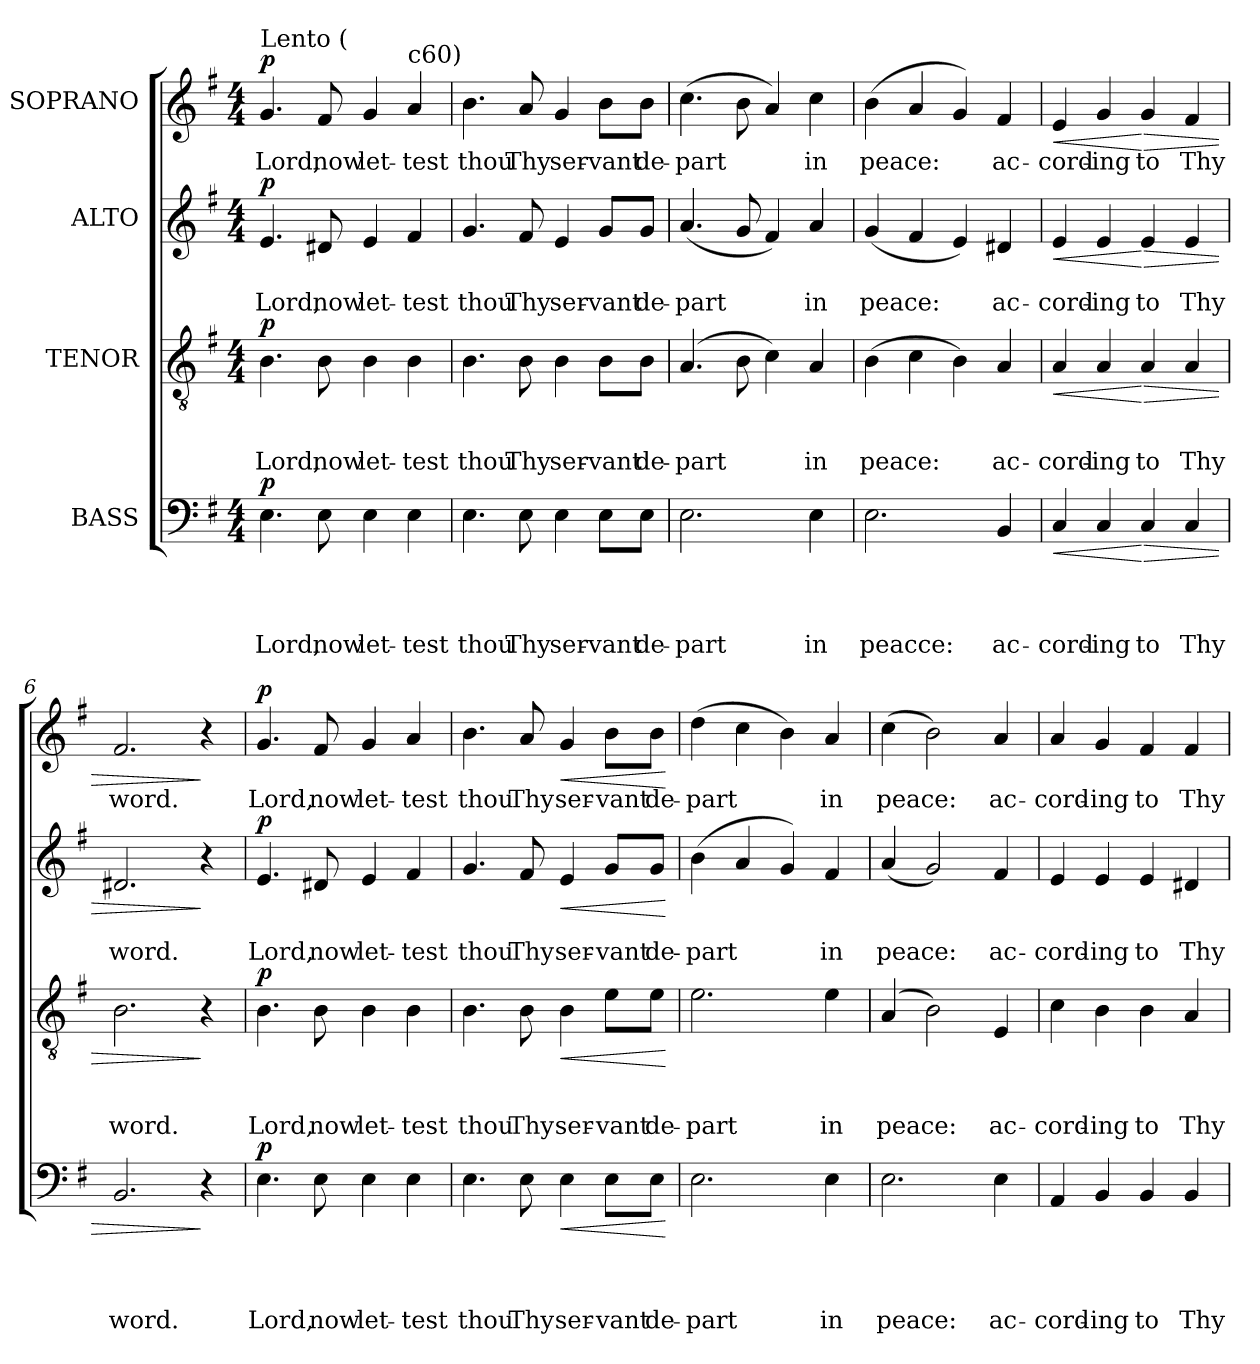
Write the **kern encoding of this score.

**kern	**text	**text	**text	**text	**dynam	**kern	**text	**text	**text	**dynam	**kern	**text	**text	**dynam	**kern	**text	**dynam
*part4	*part4	*part4	*part4	*part4	*part4	*part3	*part3	*part3	*part3	*part3	*part2	*part2	*part2	*part2	*part1	*part1	*part1
*staff4	*staff4	*staff4	*staff4	*staff4	*staff4	*staff3	*staff3	*staff3	*staff3	*staff3	*staff2	*staff2	*staff2	*staff2	*staff1	*staff1	*staff1
*I"BASS	*	*	*	*	*	*I"TENOR	*	*	*	*	*I"ALTO	*	*	*	*I"SOPRANO	*	*
*clefF4	*	*	*	*	*	*clefGv2	*	*	*	*	*clefG2	*	*	*	*clefG2	*	*
*k[f#]	*	*	*	*	*	*k[f#]	*	*	*	*	*k[f#]	*	*	*	*k[f#]	*	*
*G:	*	*	*	*	*	*G:	*	*	*	*	*G:	*	*	*	*G:	*	*
*M4/4	*	*	*	*	*	*M4/4	*	*	*	*	*M4/4	*	*	*	*M4/4	*	*
*MM90	*	*	*	*	*	*MM90	*	*	*	*	*MM90	*	*	*	*MM90	*	*
=1	=1	=1	=1	=1	=1	=1	=1	=1	=1	=1	=1	=1	=1	=1	=1	=1	=1
!	!	!	!	!	!	!	!	!	!	!	!	!	!	!	!LO:TX:a:t=Lento (	!	!
!	!	!	!	!LO:LY:b	!LO:DY:a	!	!	!	!LO:LY:b	!LO:DY:a	!	!	!LO:LY:b	!LO:DY:a	!	!LO:LY:b	!LO:DY:a
4.E\	.	.	.	Lord,	p	4.B\	.	.	Lord,	p	4.e/	.	Lord,	p	4.g/	Lord,	p
!	!	!	!	!LO:LY:b	!	!	!	!	!LO:LY:b	!	!	!	!LO:LY:b	!	!	!LO:LY:b	!
8E\	.	.	.	now	.	8B\	.	.	now	.	8d#X/	.	now	.	8f#/	now	.
!	!	!	!	!LO:LY:b	!	!	!	!	!LO:LY:b	!	!	!	!LO:LY:b	!	!	!LO:LY:b	!
4E\	.	.	.	let-	.	4B\	.	.	let-	.	4e/	.	let-	.	4g/	let-	.
!	!	!	!	!	!	!	!	!	!	!	!	!	!	!	!LO:TX:a:t=c60)	!	!
!	!	!	!	!LO:LY:b	!	!	!	!	!LO:LY:b	!	!	!	!LO:LY:b	!	!	!LO:LY:b	!
4E\	.	.	.	-test	.	4B\	.	.	-test	.	4f#/	.	-test	.	4a/	-test	.
=2	=2	=2	=2	=2	=2	=2	=2	=2	=2	=2	=2	=2	=2	=2	=2	=2	=2
!	!	!	!	!LO:LY:b	!	!	!	!	!LO:LY:b	!	!	!	!LO:LY:b	!	!	!LO:LY:b	!
4.E\	.	.	.	thou	.	4.B\	.	.	thou	.	4.g/	.	thou	.	4.b\	thou	.
!	!	!	!	!LO:LY:b	!	!	!	!	!LO:LY:b	!	!	!	!LO:LY:b	!	!	!LO:LY:b	!
8E\	.	.	.	Thy	.	8B\	.	.	Thy	.	8f#/	.	Thy	.	8a/	Thy	.
!	!	!	!	!LO:LY:b	!	!	!	!	!LO:LY:b	!	!	!	!LO:LY:b	!	!	!LO:LY:b	!
4E\	.	.	.	ser-	.	4B\	.	.	ser-	.	4e/	.	ser-	.	4g/	ser-	.
!	!	!	!	!LO:LY:b	!	!	!	!	!LO:LY:b	!	!	!	!LO:LY:b	!	!	!LO:LY:b	!
8E\L	.	.	.	-vant	.	8B\L	.	.	-vant	.	8g/L	.	-vant	.	8b\L	-vant	.
!	!	!	!	!LO:LY:b	!	!	!	!	!LO:LY:b	!	!	!	!LO:LY:b	!	!	!LO:LY:b	!
8E\J	.	.	.	de-	.	8B\J	.	.	de-	.	8g/J	.	de-	.	8b\J	de-	.
=3	=3	=3	=3	=3	=3	=3	=3	=3	=3	=3	=3	=3	=3	=3	=3	=3	=3
!	!	!	!	!LO:LY:b	!	!	!	!	!LO:LY:b	!	!	!	!LO:LY:b	!	!	!LO:LY:b	!
2.E\	.	.	.	-part	.	(4.A/	.	.	-part	.	(<4.a/	.	-part	.	(>4.cc\	-part	.
.	.	.	.	.	.	8B\	.	.	.	.	8g/	.	.	.	8b\	.	.
.	.	.	.	.	.	4c\)	.	.	.	.	4f#/)	.	.	.	4a/)	.	.
!	!	!	!	!LO:LY:b	!	!	!	!	!LO:LY:b	!	!	!	!LO:LY:b	!	!	!LO:LY:b	!
4E\	.	.	.	in	.	4A/	.	.	in	.	4a/	.	in	.	4cc\	in	.
=4	=4	=4	=4	=4	=4	=4	=4	=4	=4	=4	=4	=4	=4	=4	=4	=4	=4
!	!	!	!	!LO:LY:b	!	!	!	!	!LO:LY:b	!	!	!	!LO:LY:b	!	!	!LO:LY:b	!
2.E\	.	.	.	peacce:	.	(>4B\	.	.	peace:	.	(<4g/	.	peace:	.	(>4b\	peace:	.
.	.	.	.	.	.	4c\	.	.	.	.	4f#/	.	.	.	4a/	.	.
.	.	.	.	.	.	4B\)	.	.	.	.	4e/)	.	.	.	4g/)	.	.
!	!	!	!	!LO:LY:b	!	!	!	!	!LO:LY:b	!	!	!	!LO:LY:b	!	!	!LO:LY:b	!
4BB/	.	.	.	ac-	.	4A/	.	.	ac-	.	4d#X/	.	ac-	.	4f#/	ac-	.
!!LO:LB:g=z
=5	=5	=5	=5	=5	=5	=5	=5	=5	=5	=5	=5	=5	=5	=5	=5	=5	=5
!	!	!	!	!LO:LY:b	!LO:HP:b	!	!	!	!LO:LY:b	!LO:HP:b	!	!	!LO:LY:b	!LO:HP:b	!	!LO:LY:b	!LO:HP:b
4C/	.	.	.	-cord-	<	4A/	.	.	-cord-	<	4e/	.	-cord-	<	4e/	-cord-	<
!	!	!	!	!LO:LY:b	!	!	!	!	!LO:LY:b	!	!	!	!LO:LY:b	!	!	!LO:LY:b	!
4C/	.	.	.	-ing	.	4A/	.	.	-ing	.	4e/	.	-ing	.	4g/	-ing	.
!	!	!	!	!LO:LY:b	!LO:HP:n=1:b	!	!	!	!LO:LY:b	!LO:HP:n=1:b	!	!	!LO:LY:b	!LO:HP:n=1:b	!	!LO:LY:b	!LO:HP:n=1:b
4C/	.	.	.	to	[ >	4A/	.	.	to	[ >	4e/	.	to	[ >	4g/	to	[ >
!	!	!	!	!LO:LY:b	!	!	!	!	!LO:LY:b	!	!	!	!LO:LY:b	!	!	!LO:LY:b	!
4C/	.	.	.	Thy	.	4A/	.	.	Thy	.	4e/	.	Thy	.	4f#/	Thy	.
=6	=6	=6	=6	=6	=6	=6	=6	=6	=6	=6	=6	=6	=6	=6	=6	=6	=6
!	!	!	!	!LO:LY:b	!	!	!	!	!LO:LY:b	!	!	!	!LO:LY:b	!	!	!LO:LY:b	!
2.BB/	.	.	.	word.	.	2.B\	.	.	word.	.	2.d#X/	.	word.	.	2.f#/	word.	.
4r	.	.	.	.	]	4r	.	.	.	]	4r	.	.	]	4r	.	]
=7	=7	=7	=7	=7	=7	=7	=7	=7	=7	=7	=7	=7	=7	=7	=7	=7	=7
!	!	!	!	!LO:LY:b	!LO:DY:a	!	!	!	!LO:LY:b	!LO:DY:a	!	!	!LO:LY:b	!LO:DY:a	!	!LO:LY:b	!LO:DY:a
4.E\	.	.	.	Lord,	p	4.B\	.	.	Lord,	p	4.e/	.	Lord,	p	4.g/	Lord,	p
!	!	!	!	!LO:LY:b	!	!	!	!	!LO:LY:b	!	!	!	!LO:LY:b	!	!	!LO:LY:b	!
8E\	.	.	.	now	.	8B\	.	.	now	.	8d#X/	.	now	.	8f#/	now	.
!	!	!	!	!LO:LY:b	!	!	!	!	!LO:LY:b	!	!	!	!LO:LY:b	!	!	!LO:LY:b	!
4E\	.	.	.	let-	.	4B\	.	.	let-	.	4e/	.	let-	.	4g/	let-	.
!	!	!	!	!LO:LY:b	!	!	!	!	!LO:LY:b	!	!	!	!LO:LY:b	!	!	!LO:LY:b	!
4E\	.	.	.	-test	.	4B\	.	.	-test	.	4f#/	.	-test	.	4a/	-test	.
=8	=8	=8	=8	=8	=8	=8	=8	=8	=8	=8	=8	=8	=8	=8	=8	=8	=8
!	!	!	!	!LO:LY:b	!	!	!	!	!LO:LY:b	!	!	!	!LO:LY:b	!	!	!LO:LY:b	!
4.E\	.	.	.	thou	.	4.B\	.	.	thou	.	4.g/	.	thou	.	4.b\	thou	.
!	!	!	!	!LO:LY:b	!	!	!	!	!LO:LY:b	!	!	!	!LO:LY:b	!	!	!LO:LY:b	!
8E\	.	.	.	Thy	.	8B\	.	.	Thy	.	8f#/	.	Thy	.	8a/	Thy	.
!	!	!	!	!LO:LY:b	!LO:HP:b	!	!	!	!LO:LY:b	!LO:HP:b	!	!	!LO:LY:b	!LO:HP:b	!	!LO:LY:b	!LO:HP:b
4E\	.	.	.	ser-	<	4B\	.	.	ser-	<	4e/	.	ser-	<	4g/	ser-	<
!	!	!	!	!LO:LY:b	!	!	!	!	!LO:LY:b	!	!	!	!LO:LY:b	!	!	!LO:LY:b	!
8E\L	.	.	.	-vant	.	8e\L	.	.	-vant	.	8g/L	.	-vant	.	8b\L	-vant	.
!	!	!	!	!LO:LY:b	!	!	!	!	!LO:LY:b	!	!	!	!LO:LY:b	!	!	!LO:LY:b	!
8E\J	.	.	.	de-	.	8e\J	.	.	de-	.	8g/J	.	de-	.	8b\J	de-	.
.	.	.	.	.	[	.	.	.	.	[	.	.	.	[	.	.	[
!!LO:LB:g=z
=9	=9	=9	=9	=9	=9	=9	=9	=9	=9	=9	=9	=9	=9	=9	=9	=9	=9
!	!	!	!	!LO:LY:b	!	!	!	!	!LO:LY:b	!	!	!	!LO:LY:b	!	!	!LO:LY:b	!
2.E\	.	.	.	-part	.	2.e\	.	.	-part	.	(>4b\	.	-part	.	(>4dd\	-part	.
.	.	.	.	.	.	.	.	.	.	.	4a/	.	.	.	4cc\	.	.
.	.	.	.	.	.	.	.	.	.	.	4g/)	.	.	.	4b\)	.	.
!	!	!	!	!LO:LY:b	!	!	!	!	!LO:LY:b	!	!	!	!LO:LY:b	!	!	!LO:LY:b	!
4E\	.	.	.	in	.	4e\	.	.	in	.	4f#/	.	in	.	4a/	in	.
=10	=10	=10	=10	=10	=10	=10	=10	=10	=10	=10	=10	=10	=10	=10	=10	=10	=10
!	!	!	!	!LO:LY:b	!	!	!	!	!LO:LY:b	!	!	!	!LO:LY:b	!	!	!LO:LY:b	!
2.E\	.	.	.	peace:	.	(4A/	.	.	peace:	.	(<4a/	.	peace:	.	(>4cc\	peace:	.
.	.	.	.	.	.	2B\)	.	.	.	.	2g/)	.	.	.	2b\)	.	.
!	!	!	!	!LO:LY:b	!	!	!	!	!LO:LY:b	!	!	!	!LO:LY:b	!	!	!LO:LY:b	!
4E\	.	.	.	ac-	.	4E/	.	.	ac-	.	4f#/	.	ac-	.	4a/	ac-	.
=11	=11	=11	=11	=11	=11	=11	=11	=11	=11	=11	=11	=11	=11	=11	=11	=11	=11
!	!	!	!	!LO:LY:b	!	!	!	!	!LO:LY:b	!	!	!	!LO:LY:b	!	!	!LO:LY:b	!
4AA/	.	.	.	-cord-	.	4c\	.	.	-cord-	.	4e/	.	-cord-	.	4a/	-cord-	.
!	!	!	!	!LO:LY:b	!	!	!	!	!LO:LY:b	!	!	!	!LO:LY:b	!	!	!LO:LY:b	!
4BB/	.	.	.	-ing	.	4B\	.	.	-ing	.	4e/	.	-ing	.	4g/	-ing	.
!	!	!	!	!LO:LY:b	!	!	!	!	!LO:LY:b	!	!	!	!LO:LY:b	!	!	!LO:LY:b	!
4BB/	.	.	.	to	.	4B\	.	.	to	.	4e/	.	to	.	4f#/	to	.
!	!	!	!	!LO:LY:b	!	!	!	!	!LO:LY:b	!	!	!	!LO:LY:b	!	!	!LO:LY:b	!
4BB/	.	.	.	Thy	.	4A/	.	.	Thy	.	4d#X/	.	Thy	.	4f#/	Thy	.
=	=	=	=	=	=	=	=	=	=	=	=	=	=	=	=	=	=
*-	*-	*-	*-	*-	*-	*-	*-	*-	*-	*-	*-	*-	*-	*-	*-	*-	*-
